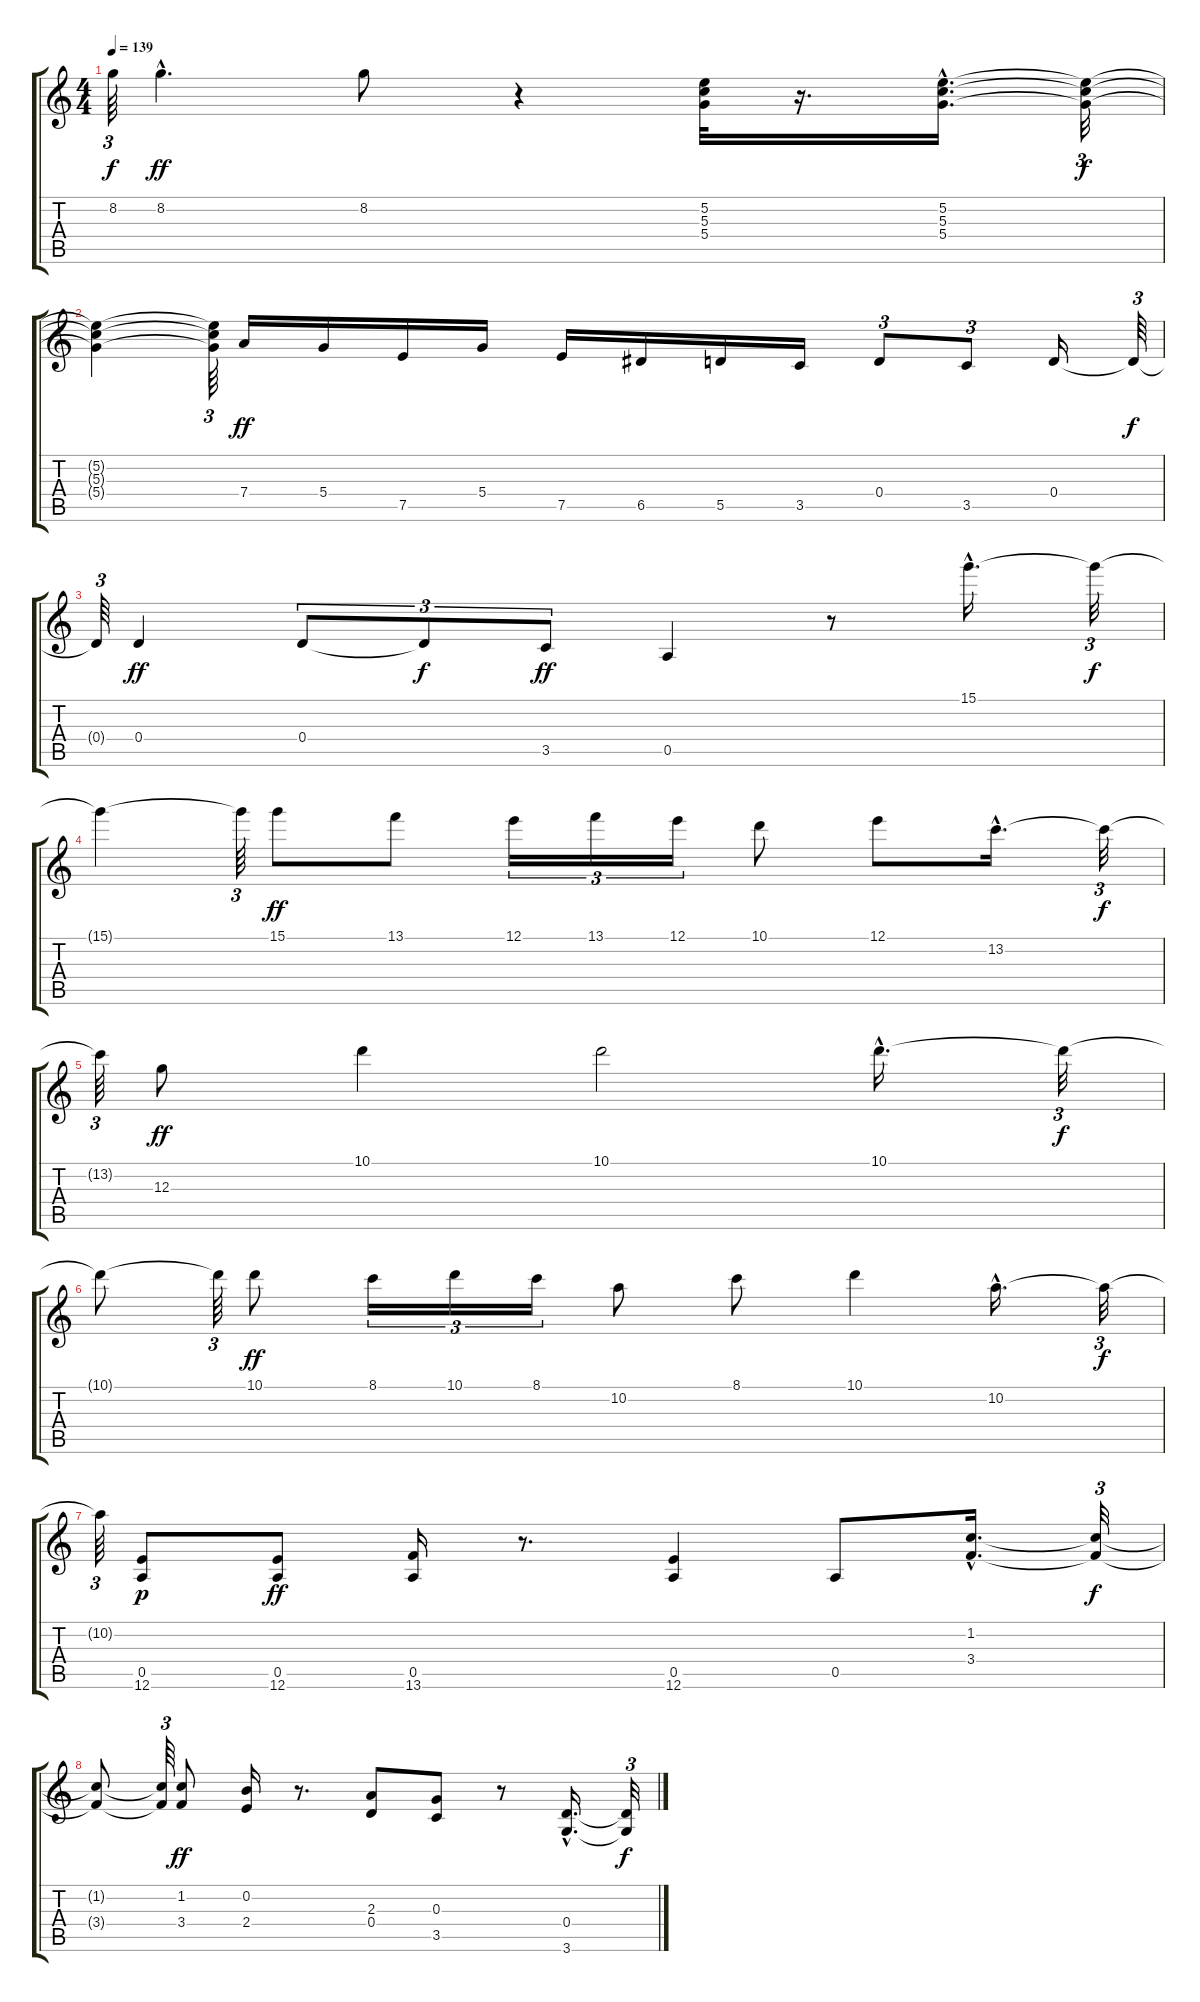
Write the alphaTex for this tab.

\track "" {instrument distortionguitar}
\staff {score tabs}
\tuning (E4 B3 G3 D3 A2 E2) {hide}
\ts (4 4)
\tempo 139
\clef g2
\ks c
8.2{t}.64{tu (3 2) dy f} 8.2{hac}.4{d dy ff} 8.2.8 r.4 (5.2 5.3 5.4).32 r.16{d} (5.2{hac} 5.3{hac} 5.4{hac}).16{d} (5.2{t} 5.3{t} 5.4{t}).32{tu (3 2) dy f} |
(5.2{t} 5.3{t} 5.4{t}).4 (5.2{t} 5.3{t} 5.4{t}).64{tu (3 2)} 7.4.16{dy ff} 5.4.16 7.5.16 5.4.16 7.5.16 6.5.16 5.5.16 3.5.16 0.4.8{tu (3 2)} 3.5.8{tu (3 2)} 0.4.16 0.4{t}.64{tu (3 2) dy f} |
0.4{t}.64{tu (3 2)} 0.4.4{dy ff} 0.4.8{tu (3 2)} 0.4{t}.8{tu (3 2) dy f} 3.5.8{tu (3 2) dy ff} 0.5.4 r.8 15.1{hac}.16{d} 15.1{t}.32{tu (3 2) dy f} |
15.1{t}.4 15.1{t}.64{tu (3 2)} 15.1.8{dy ff} 13.1.8 12.1.16{tu (3 2)} 13.1.16{tu (3 2)} 12.1.16{tu (3 2)} 10.1.8 12.1.8 13.2{hac}.16{d} 13.2{t}.32{tu (3 2) dy f} |
13.2{t}.64{tu (3 2)} 12.3.8{dy ff} 10.1.4 10.1.2 10.1{hac}.16{d} 10.1{t}.32{tu (3 2) dy f} |
10.1{t}.8 10.1{t}.64{tu (3 2)} 10.1.8{dy ff} 8.1.16{tu (3 2)} 10.1.16{tu (3 2)} 8.1.16{tu (3 2)} 10.2.8 8.1.8 10.1.4 10.2{hac}.16{d} 10.2{t}.32{tu (3 2) dy f} |
10.2{t}.64{tu (3 2)} (0.5 12.6).8{dy p} (0.5 12.6).8{dy ff} (0.5 13.6).16 r.8{d} (0.5 12.6).4 0.5.8 (1.2{hac} 3.4{hac}).16{d} (1.2{t} 3.4{t}).32{tu (3 2) dy f} |
(1.2{t} 3.4{t}).8 (1.2{t} 3.4{t}).64{tu (3 2)} (1.2 3.4).8{dy ff} (0.2 2.4).16 r.8{d} (2.3 0.4).8 (0.3 3.5).8 r.8 (0.4{hac} 3.6{hac}).16{d} (0.4{t} 3.6{t}).32{tu (3 2) dy f}
